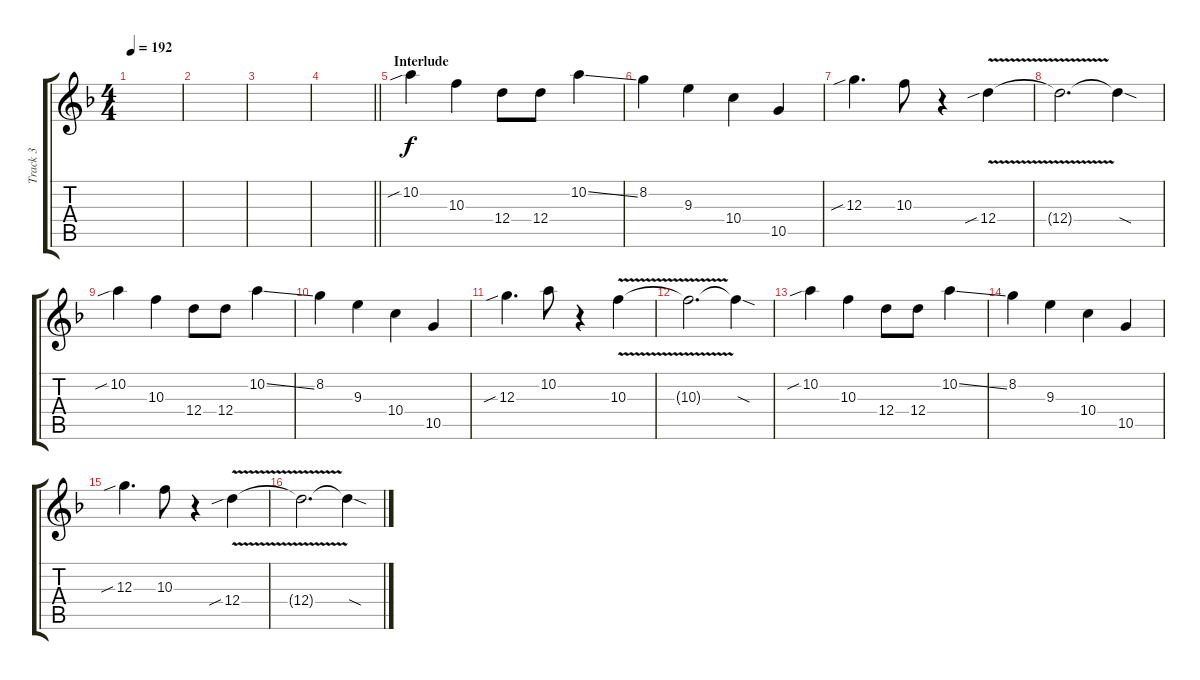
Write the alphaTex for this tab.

\track ("Track 3" "Track 3") {instrument distortionguitar}
\staff {score tabs}
\tuning (E4 B3 G3 D3 A2 D2) {hide}
\ts (4 4)
\tempo 192
\clef g2
\ks f
|
|
|
\barLineRight lightlight
|
\section ("" "Interlude")
10.2{sib}.4 10.3.4 12.4.8 12.4.8 10.2{ss}.4 |
8.2.4 9.3.4 10.4.4 10.5.4 |
12.3{sib}.4{d} 10.3.8 r.4 12.4{v sib}.4 |
12.4{t}.2{d} 12.4{sod t}.4 |
10.2{sib}.4 10.3.4 12.4.8 12.4.8 10.2{ss}.4 |
8.2.4 9.3.4 10.4.4 10.5.4 |
12.3{sib}.4{d} 10.2.8 r.4 10.3{v}.4 |
10.3{t}.2{d} 10.3{sod t}.4 |
10.2{sib}.4 10.3.4 12.4.8 12.4.8 10.2{ss}.4 |
8.2.4 9.3.4 10.4.4 10.5.4 |
12.3{sib}.4{d} 10.3.8 r.4 12.4{v sib}.4 |
12.4{t}.2{d} 12.4{sod t}.4
